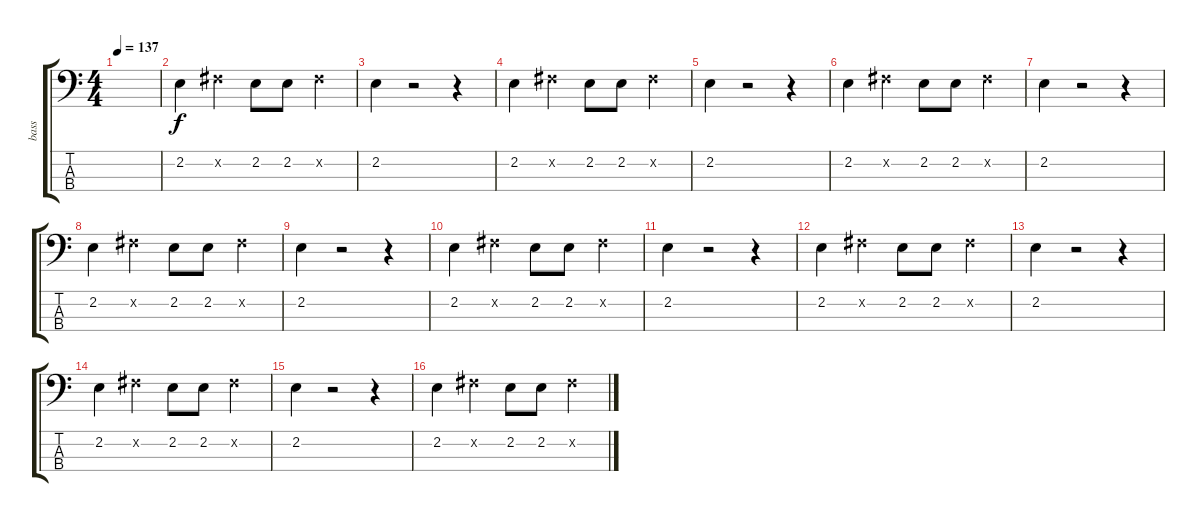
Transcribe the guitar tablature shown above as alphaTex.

\track ("bass" "bass") {instrument electricbasspick}
\staff {score tabs}
\tuning (G2 D2 A1 E1) {hide}
\ts (4 4)
\tempo 137
\clef f4
\ks c
|
2.2.4 4.2{x}.4 2.2.8 2.2.8 4.2{x}.4 |
2.2.4 r.2 r.4 |
2.2.4 4.2{x}.4 2.2.8 2.2.8 4.2{x}.4 |
2.2.4 r.2 r.4 |
2.2.4 4.2{x}.4 2.2.8 2.2.8 4.2{x}.4 |
2.2.4 r.2 r.4 |
2.2.4 4.2{x}.4 2.2.8 2.2.8 4.2{x}.4 |
2.2.4 r.2 r.4 |
2.2.4 4.2{x}.4 2.2.8 2.2.8 4.2{x}.4 |
2.2.4 r.2 r.4 |
2.2.4 4.2{x}.4 2.2.8 2.2.8 4.2{x}.4 |
2.2.4 r.2 r.4 |
2.2.4 4.2{x}.4 2.2.8 2.2.8 4.2{x}.4 |
2.2.4 r.2 r.4 |
2.2.4 4.2{x}.4 2.2.8 2.2.8 4.2{x}.4
